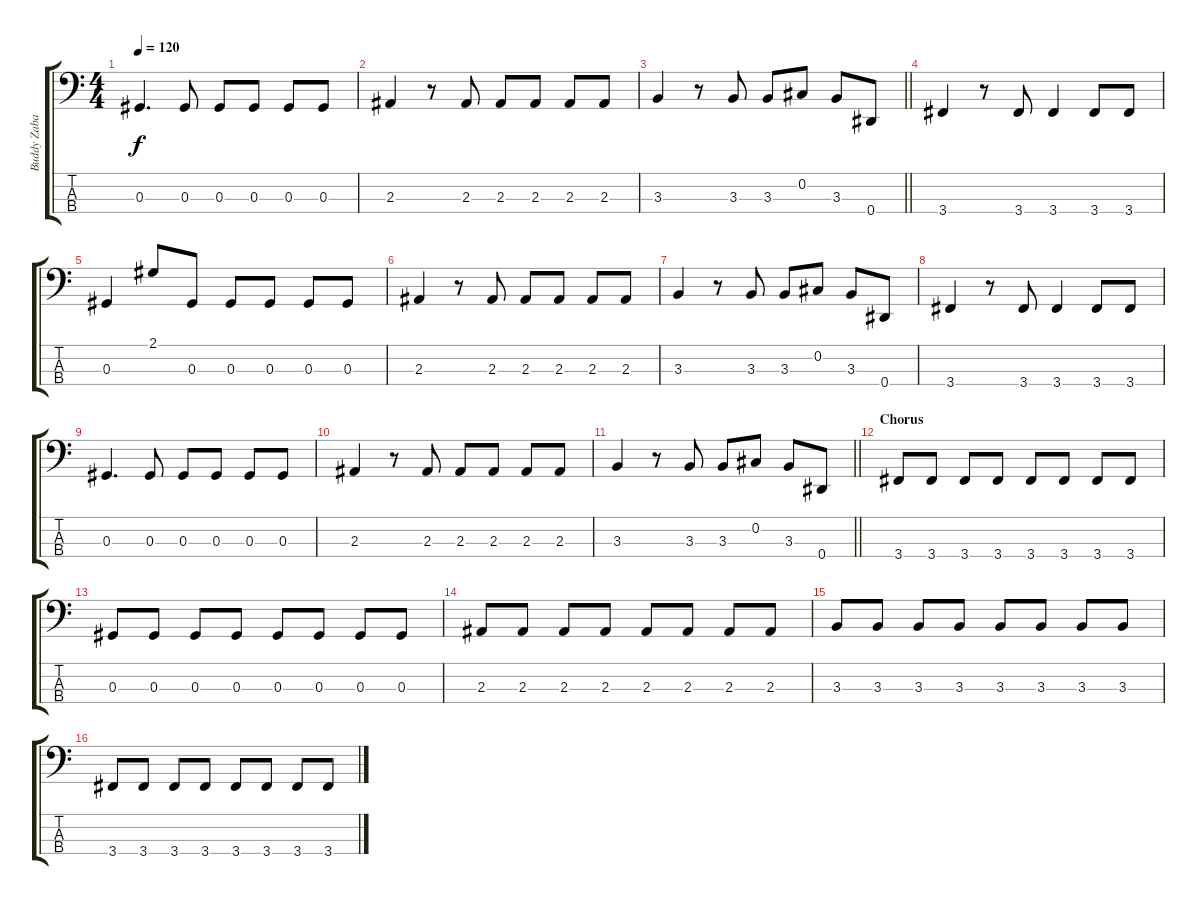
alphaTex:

\track ("Buddy Zabala(Bass)" "Buddy Zaba") {instrument electricbassfinger}
\staff {score tabs}
\tuning (Gb2 Db2 Ab1 Eb1) {hide}
\ts (4 4)
\tempo 120
\clef f4
\ks c
0.3.4{d dy f} 0.3.8 0.3.8 0.3.8 0.3.8 0.3.8 |
2.3.4 r.8 2.3.8 2.3.8 2.3.8 2.3.8 2.3.8 |
\barLineRight lightlight
3.3.4 r.8 3.3.8 3.3.8 0.2.8 3.3.8 0.4.8 |
\section ("" "")
3.4.4 r.8 3.4.8 3.4.4 3.4.8 3.4.8 |
0.3.4 2.1.8 0.3.8 0.3.8 0.3.8 0.3.8 0.3.8 |
2.3.4 r.8 2.3.8 2.3.8 2.3.8 2.3.8 2.3.8 |
3.3.4 r.8 3.3.8 3.3.8 0.2.8 3.3.8 0.4.8 |
3.4.4 r.8 3.4.8 3.4.4 3.4.8 3.4.8 |
0.3.4{d} 0.3.8 0.3.8 0.3.8 0.3.8 0.3.8 |
2.3.4 r.8 2.3.8 2.3.8 2.3.8 2.3.8 2.3.8 |
\barLineRight lightlight
3.3.4 r.8 3.3.8 3.3.8 0.2.8 3.3.8 0.4.8 |
\section ("" "Chorus")
3.4.8 3.4.8 3.4.8 3.4.8 3.4.8 3.4.8 3.4.8 3.4.8 |
0.3.8 0.3.8 0.3.8 0.3.8 0.3.8 0.3.8 0.3.8 0.3.8 |
2.3.8 2.3.8 2.3.8 2.3.8 2.3.8 2.3.8 2.3.8 2.3.8 |
3.3.8 3.3.8 3.3.8 3.3.8 3.3.8 3.3.8 3.3.8 3.3.8 |
3.4.8 3.4.8 3.4.8 3.4.8 3.4.8 3.4.8 3.4.8 3.4.8
